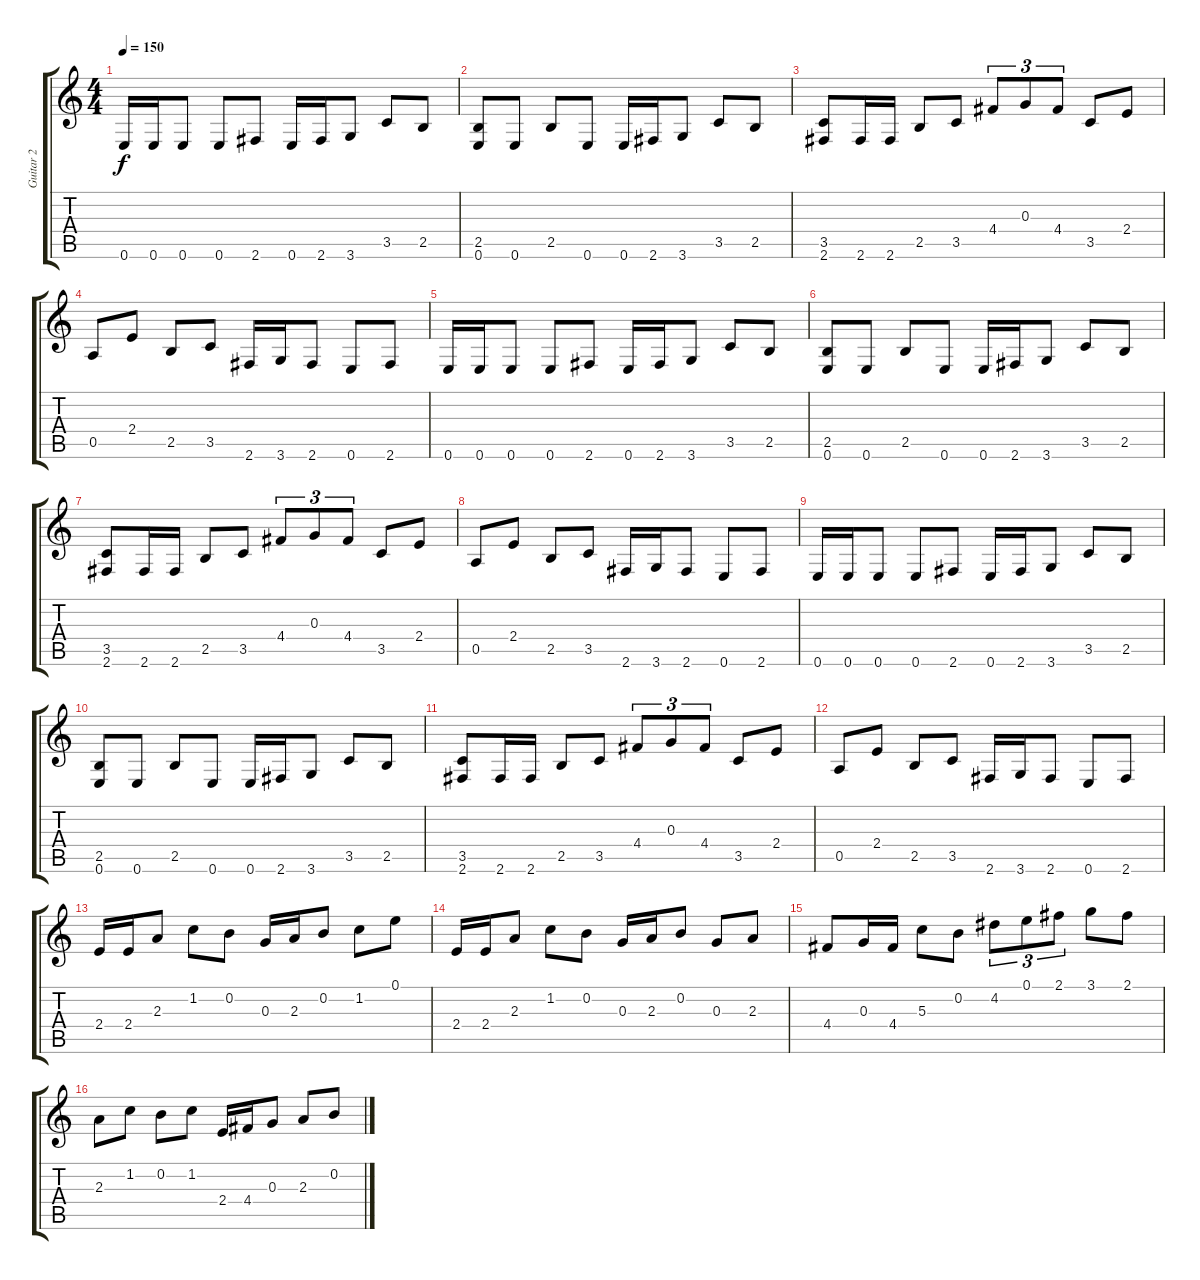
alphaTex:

\track ("Guitar 2" "Guitar 2") {instrument distortionguitar}
\staff {score tabs}
\tuning (E4 B3 G3 D3 A2 E2) {hide}
\ts (4 4)
\tempo 150
\clef g2
\ks c
0.6.16{dy f} 0.6.16 0.6.8 0.6.8 2.6.8 0.6.16 2.6.16 3.6.8 3.5.8 2.5.8 |
(2.5 0.6).8 0.6.8 2.5.8 0.6.8 0.6.16 2.6.16 3.6.8 3.5.8 2.5.8 |
(3.5 2.6).8 2.6.16 2.6.16 2.5.8 3.5.8 4.4.8{tu (3 2)} 0.3.8{tu (3 2)} 4.4.8{tu (3 2)} 3.5.8 2.4.8 |
0.5.8 2.4.8 2.5.8 3.5.8 2.6.16 3.6.16 2.6.8 0.6.8 2.6.8 |
0.6.16 0.6.16 0.6.8 0.6.8 2.6.8 0.6.16 2.6.16 3.6.8 3.5.8 2.5.8 |
(2.5 0.6).8 0.6.8 2.5.8 0.6.8 0.6.16 2.6.16 3.6.8 3.5.8 2.5.8 |
(3.5 2.6).8 2.6.16 2.6.16 2.5.8 3.5.8 4.4.8{tu (3 2)} 0.3.8{tu (3 2)} 4.4.8{tu (3 2)} 3.5.8 2.4.8 |
0.5.8 2.4.8 2.5.8 3.5.8 2.6.16 3.6.16 2.6.8 0.6.8 2.6.8 |
0.6.16 0.6.16 0.6.8 0.6.8 2.6.8 0.6.16 2.6.16 3.6.8 3.5.8 2.5.8 |
(2.5 0.6).8 0.6.8 2.5.8 0.6.8 0.6.16 2.6.16 3.6.8 3.5.8 2.5.8 |
(3.5 2.6).8 2.6.16 2.6.16 2.5.8 3.5.8 4.4.8{tu (3 2)} 0.3.8{tu (3 2)} 4.4.8{tu (3 2)} 3.5.8 2.4.8 |
0.5.8 2.4.8 2.5.8 3.5.8 2.6.16 3.6.16 2.6.8 0.6.8 2.6.8 |
2.4.16 2.4.16 2.3.8 1.2.8 0.2.8 0.3.16 2.3.16 0.2.8 1.2.8 0.1.8 |
2.4.16 2.4.16 2.3.8 1.2.8 0.2.8 0.3.16 2.3.16 0.2.8 0.3.8 2.3.8 |
4.4.8 0.3.16 4.4.16 5.3.8 0.2.8 4.2.8{tu (3 2)} 0.1.8{tu (3 2)} 2.1.8{tu (3 2)} 3.1.8 2.1.8 |
2.3.8 1.2.8 0.2.8 1.2.8 2.4.16 4.4.16 0.3.8 2.3.8 0.2.8
